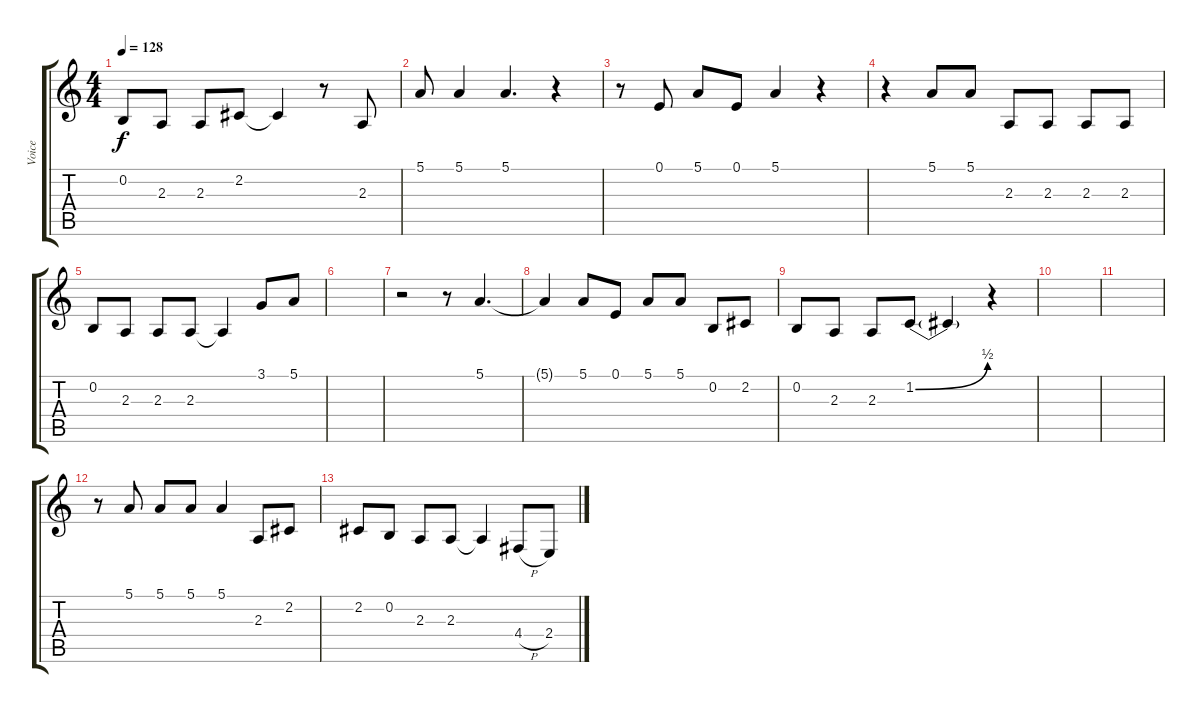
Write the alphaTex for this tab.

\track ("Voice" "Voice") {instrument lead2sawtooth}
\staff {score tabs}
\tuning (E4 B3 G3 D3 A2 E2) {hide}
\ts (4 4)
\tempo 128
\clef g2
\ks c
0.2.8{dy f} 2.3.8 2.3.8 2.2.8 2.2{t}.4 r.8 2.3.8 |
5.1.8 5.1.4 5.1.4{d} r.4 |
r.8 0.1.8 5.1.8 0.1.8 5.1.4 r.4 |
r.4 5.1.8 5.1.8 2.3.8 2.3.8 2.3.8 2.3.8 |
0.2.8 2.3.8 2.3.8 2.3.8 2.3{t}.4 3.1.8 5.1.8 |
|
r.2 r.8 5.1.4{d} |
5.1{t}.4 5.1.8 0.1.8 5.1.8 5.1.8 0.2.8 2.2.8 |
0.2.8 2.3.8 2.3.8 1.2{be (bend 0 0 60 2)}.8 1.2{t}.4 r.4 |
|
|
r.8 5.1.8 5.1.8 5.1.8 5.1.4 2.3.8 2.2.8 |
2.2.8 0.2.8 2.3.8 2.3.8 2.3{t}.4 4.4{h}.8 2.4.8
